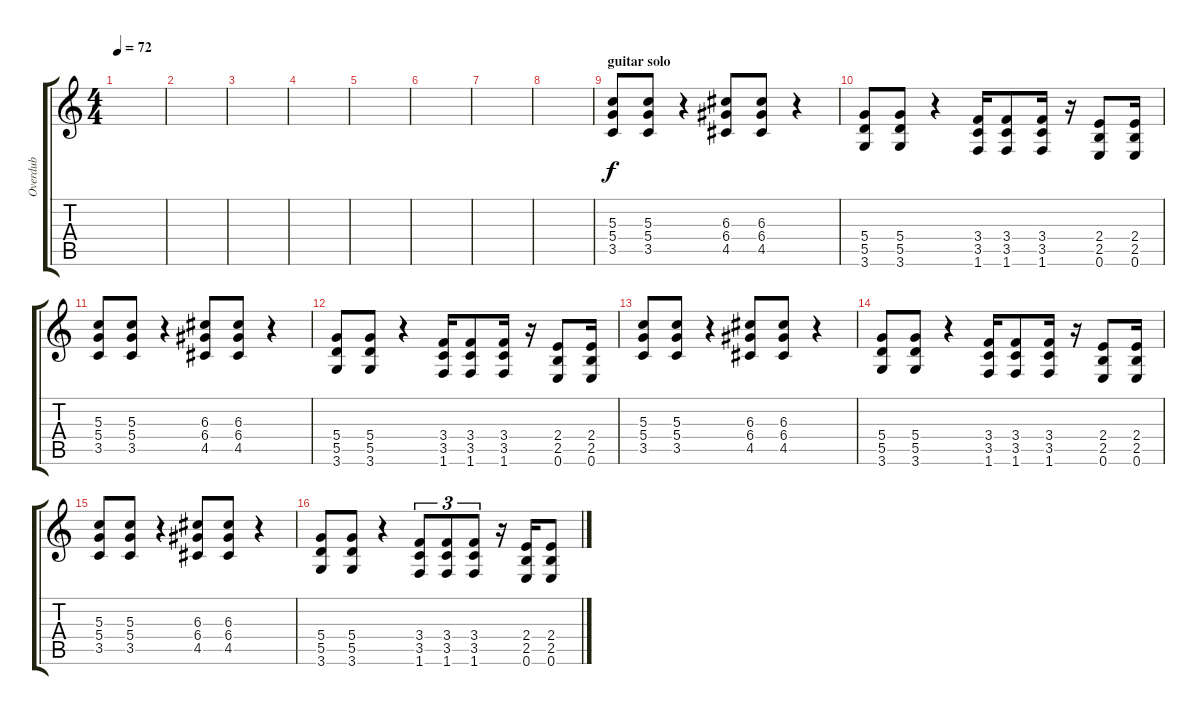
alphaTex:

\track ("Overdub" "Overdub") {instrument distortionguitar}
\staff {score tabs}
\tuning (E4 B3 G3 D3 A2 E2) {hide}
\ts (4 4)
\tempo 72
\clef g2
\ks c
|
|
|
|
|
|
|
|
\section ("" "guitar solo")
(5.3 5.4 3.5).8 (5.3 5.4 3.5).8 r.4 (6.3 6.4 4.5).8 (6.3 6.4 4.5).8 r.4 |
(5.4 5.5 3.6).8 (5.4 5.5 3.6).8 r.4 (3.4 3.5 1.6).16 (3.4 3.5 1.6).8 (3.4 3.5 1.6).16 r.16 (2.4 2.5 0.6).8 (2.4 2.5 0.6).16 |
(5.3 5.4 3.5).8 (5.3 5.4 3.5).8 r.4 (6.3 6.4 4.5).8 (6.3 6.4 4.5).8 r.4 |
(5.4 5.5 3.6).8 (5.4 5.5 3.6).8 r.4 (3.4 3.5 1.6).16 (3.4 3.5 1.6).8 (3.4 3.5 1.6).16 r.16 (2.4 2.5 0.6).8 (2.4 2.5 0.6).16 |
(5.3 5.4 3.5).8 (5.3 5.4 3.5).8 r.4 (6.3 6.4 4.5).8 (6.3 6.4 4.5).8 r.4 |
(5.4 5.5 3.6).8 (5.4 5.5 3.6).8 r.4 (3.4 3.5 1.6).16 (3.4 3.5 1.6).8 (3.4 3.5 1.6).16 r.16 (2.4 2.5 0.6).8 (2.4 2.5 0.6).16 |
(5.3 5.4 3.5).8 (5.3 5.4 3.5).8 r.4 (6.3 6.4 4.5).8 (6.3 6.4 4.5).8 r.4 |
(5.4 5.5 3.6).8 (5.4 5.5 3.6).8 r.4 (3.4 3.5 1.6).8{tu (3 2)} (3.4 3.5 1.6).8{tu (3 2)} (3.4 3.5 1.6).8{tu (3 2)} r.16 (2.4 2.5 0.6).16 (2.4 2.5 0.6).8
